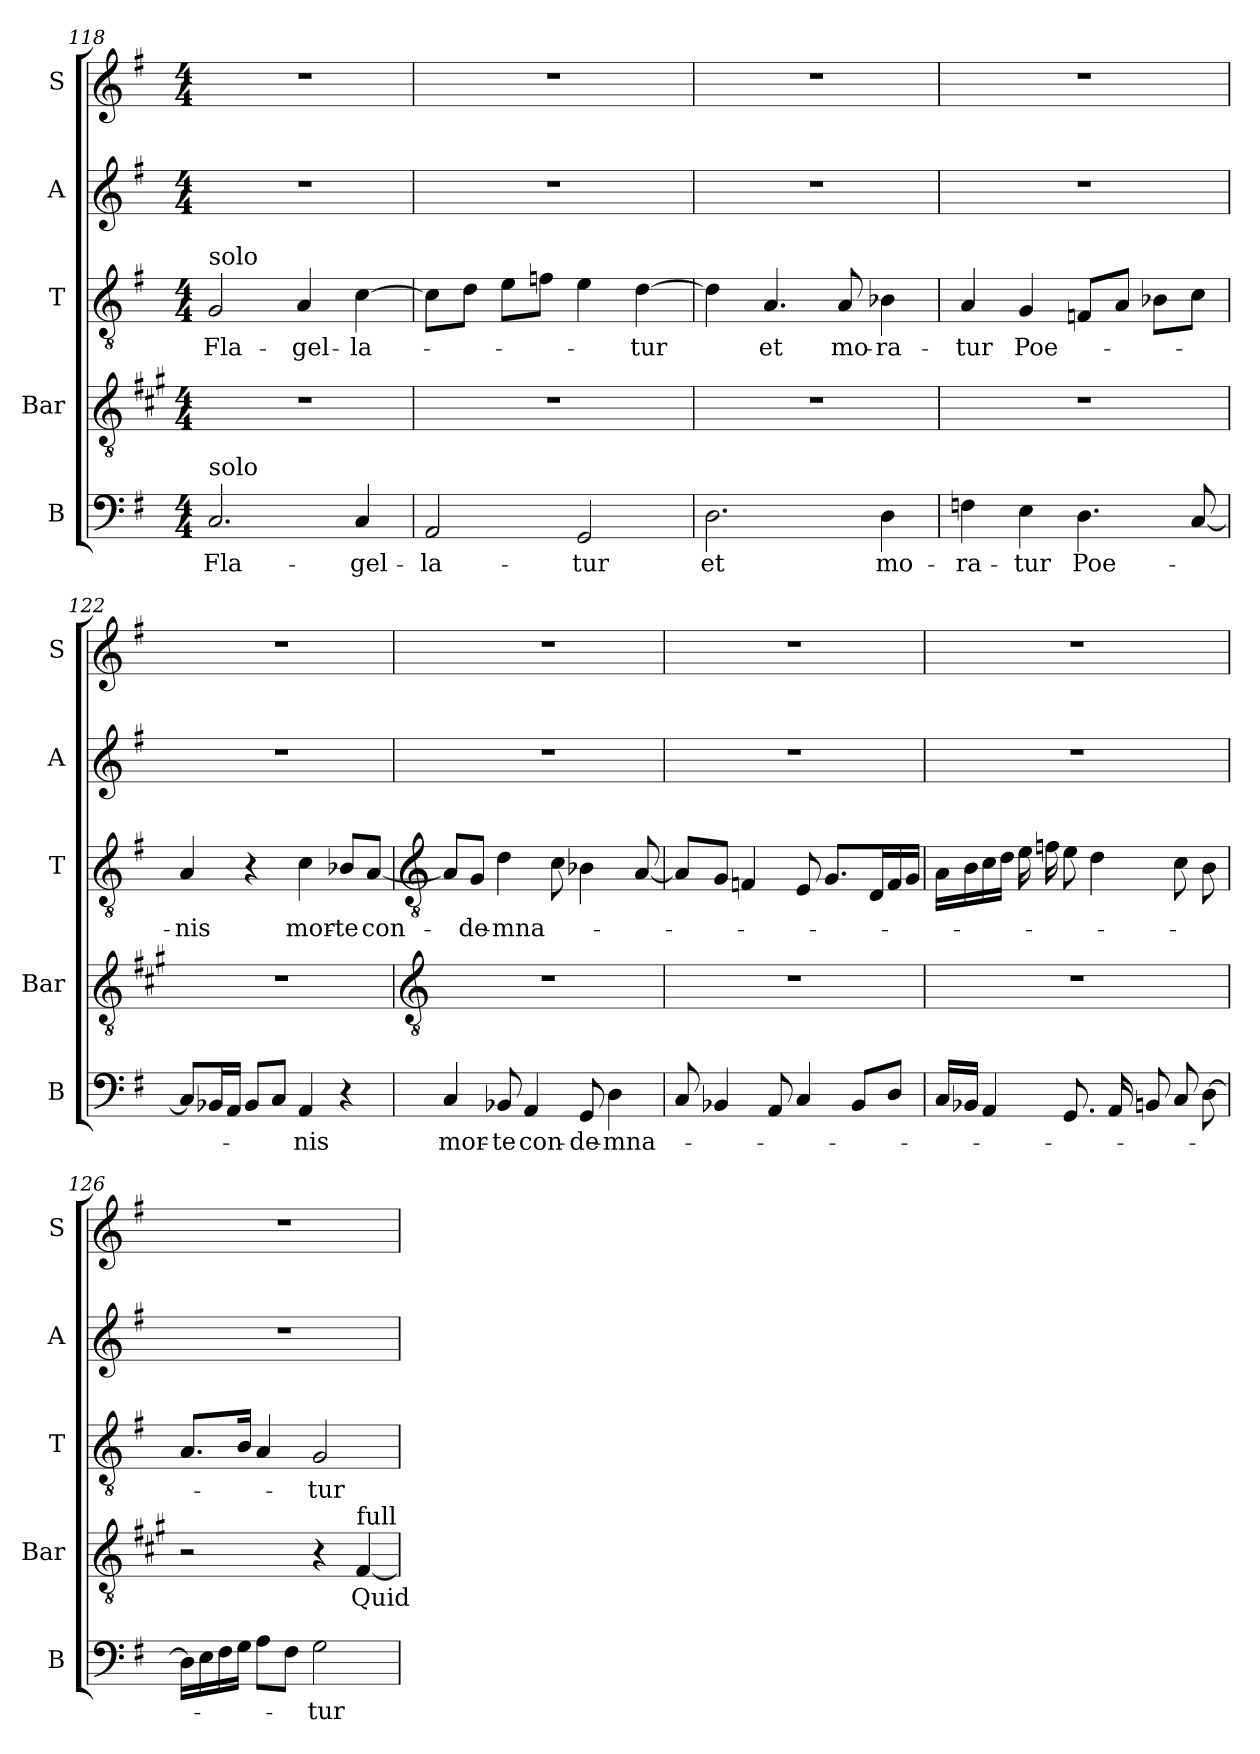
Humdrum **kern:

**kern	**text	**kern	**text	**kern	**text	**kern	**kern
*part5	*part5	*part4	*part4	*part3	*part3	*part2	*part1
*staff5	*staff5	*staff4	*staff4	*staff3	*staff3	*staff2	*staff1
*I"B	*	*I"Bar	*	*I"T	*	*I"A	*I"S
*I'B	*	*I'Bar	*	*I'T	*	*I'A	*I'S
*clefF4	*	*clefGv2	*	*clefGv2	*	*clefG2	*clefG2
*	*	*ITrd1c2	*	*	*	*	*
*k[f#]	*	*k[f#]	*	*k[f#]	*	*k[f#]	*k[f#]
*G:	*	*G:	*	*G:	*	*G:	*G:
*M4/4	*	*M4/4	*	*M4/4	*	*M4/4	*M4/4
=118	=118	=118	=118	=118	=118	=118	=118
!	!	!	!	!LO:TX:a:t=solo	!	!	!
!LO:TX:a:t=solo	!	!	!	!	!	!	!
!	!LO:LY:b	!	!	!	!LO:LY:b	!	!
2.C	Fla-	1r	.	2G	Fla-	1r	1r
!	!	!	!	!	!LO:LY:b	!	!
.	.	.	.	4A	-gel-	.	.
!	!LO:LY:b	!	!	!	!LO:LY:b	!	!
4C	-gel-	.	.	[4c	-la-	.	.
=119	=119	=119	=119	=119	=119	=119	=119
!	!LO:LY:b	!	!	!	!	!	!
2AA	-la-	1r	.	8cL]	.	1r	1r
.	.	.	.	8dJ	.	.	.
.	.	.	.	8eL	.	.	.
.	.	.	.	8fnJ	.	.	.
!	!LO:LY:b	!	!	!	!	!	!
2GG	-tur	.	.	4e	.	.	.
!	!	!	!	!	!LO:LY:b	!	!
.	.	.	.	[4d	-tur	.	.
=120	=120	=120	=120	=120	=120	=120	=120
!	!LO:LY:b	!	!	!	!	!	!
2.D	et	1r	.	4d]	.	1r	1r
!	!	!	!	!	!LO:LY:b	!	!
.	.	.	.	4.A	et	.	.
!	!	!	!	!	!LO:LY:b	!	!
.	.	.	.	8A	mo-	.	.
!	!LO:LY:b	!	!	!	!LO:LY:b	!	!
4D	mo-	.	.	4B-X	-ra-	.	.
=121	=121	=121	=121	=121	=121	=121	=121
!	!LO:LY:b	!	!	!	!LO:LY:b	!	!
4Fn	-ra-	1r	.	4A	-tur	1r	1r
!	!LO:LY:b	!	!	!	!LO:LY:b	!	!
4E	-tur	.	.	4G	Poe-	.	.
!	!LO:LY:b	!	!	!	!	!	!
4.D	Poe-	.	.	8FnL	.	.	.
.	.	.	.	8AJ	.	.	.
.	.	.	.	8B-XL	.	.	.
[8C	.	.	.	8cJ	.	.	.
=122	=122	=122	=122	=122	=122	=122	=122
!	!	!	!	!	!LO:LY:b	!	!
8CL]	.	1r	.	4A	-nis	1r	1r
16BB-XL	.	.	.	.	.	.	.
16AAJJ	.	.	.	.	.	.	.
8BB-L	.	.	.	4r	.	.	.
8CJ	.	.	.	.	.	.	.
!	!LO:LY:b	!	!	!	!LO:LY:b	!	!
4AA	-nis	.	.	4c	mor-	.	.
!	!	!	!	!	!LO:LY:b	!	!
4r	.	.	.	8B-XL	-te	.	.
!	!	!	!	!	!LO:LY:b	!	!
.	.	.	.	[8AJ	con-	.	.
!!LO:LB:g=z
=123	=123	=123	=123	=123	=123	=123	=123
*	*	*clefGv2	*	*clefGv2	*	*	*
!	!LO:LY:b	!	!	!	!	!	!
4C	mor-	1r	.	8AL]	.	1r	1r
!	!	!	!	!	!LO:LY:b	!	!
.	.	.	.	8GJ	-de-	.	.
!	!LO:LY:b	!	!	!	!LO:LY:b	!	!
8BB-X	-te	.	.	4d	-mna-	.	.
!	!LO:LY:b	!	!	!	!	!	!
4AA	con-	.	.	.	.	.	.
.	.	.	.	8c	.	.	.
!	!LO:LY:b	!	!	!	!	!	!
8GG	-de-	.	.	4B-X	.	.	.
!	!LO:LY:b	!	!	!	!	!	!
4D	-mna-	.	.	.	.	.	.
.	.	.	.	[8A	.	.	.
=124	=124	=124	=124	=124	=124	=124	=124
8C	.	1r	.	8AL]	.	1r	1r
4BB-X	.	.	.	8GJ	.	.	.
.	.	.	.	4Fn	.	.	.
8AA	.	.	.	.	.	.	.
4C	.	.	.	8E	.	.	.
.	.	.	.	8.GL	.	.	.
8BB-L	.	.	.	.	.	.	.
.	.	.	.	16DL	.	.	.
8DJ	.	.	.	16F	.	.	.
.	.	.	.	16GJJ	.	.	.
=125	=125	=125	=125	=125	=125	=125	=125
16CLL	.	1r	.	16ALL	.	1r	1r
16BB-XJJ	.	.	.	16B	.	.	.
4AA	.	.	.	16c	.	.	.
.	.	.	.	16dJJ	.	.	.
.	.	.	.	16eLL	.	.	.
.	.	.	.	16fn	.	.	.
8.GGL	.	.	.	8eJ	.	.	.
.	.	.	.	4d	.	.	.
16AAL	.	.	.	.	.	.	.
8BBnJ	.	.	.	.	.	.	.
8CL	.	.	.	8cL	.	.	.
[8DJ	.	.	.	8BJ	.	.	.
=126	=126	=126	=126	=126	=126	=126	=126
16DLL]	.	2r	.	8.AL	.	1r	1r
16E	.	.	.	.	.	.	.
16F#	.	.	.	.	.	.	.
16GJJ	.	.	.	16BJ	.	.	.
8AL	.	.	.	4A	.	.	.
8F#J	.	.	.	.	.	.	.
!	!LO:LY:b	!	!	!	!LO:LY:b	!	!
2G	-tur	4r	.	2G	-tur	.	.
!	!	!LO:TX:a:t=full	!	!	!	!	!
!	!	!	!LO:LY:b	!	!	!	!
.	.	[4E	Quid	.	.	.	.
=	=	=	=	=	=	=	=
*-	*-	*-	*-	*-	*-	*-	*-
